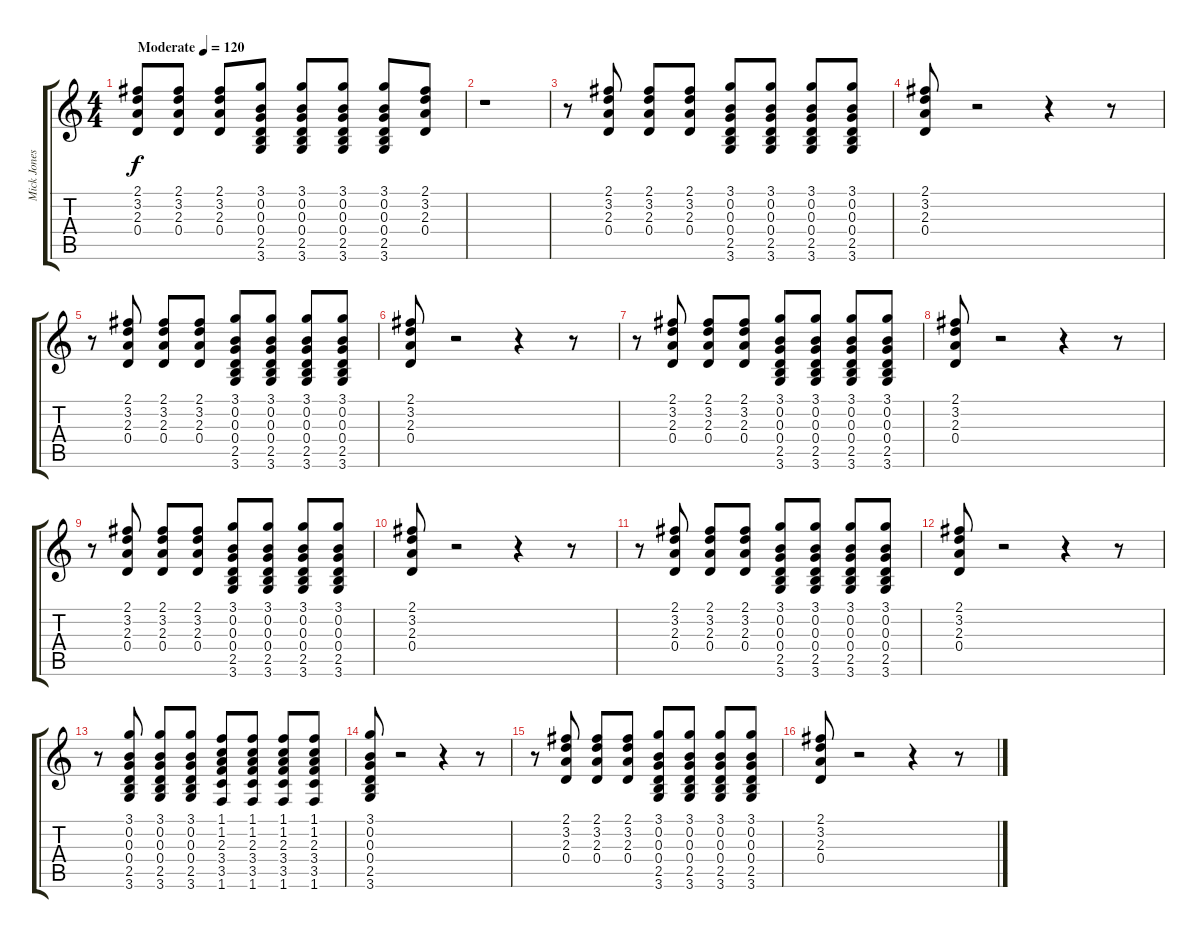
\track ("Mick Jones" "Mick Jones") {instrument distortionguitar}
\staff {score tabs}
\tuning (E4 B3 G3 D3 A2 E2) {hide}
\ts (4 4)
\tempo (120 "Moderate")
\clef g2
\ks c
(2.1 3.2 2.3 0.4).8{dy f instrument distortionguitar} (2.1 3.2 2.3 0.4).8 (2.1 3.2 2.3 0.4).8 (3.1 0.2 0.3 0.4 2.5 3.6).8 (3.1 0.2 0.3 0.4 2.5 3.6).8 (3.1 0.2 0.3 0.4 2.5 3.6).8 (3.1 0.2 0.3 0.4 2.5 3.6).8 (2.1 3.2 2.3 0.4).8 |
r.1 |
r.8 (2.1 3.2 2.3 0.4).8 (2.1 3.2 2.3 0.4).8 (2.1 3.2 2.3 0.4).8 (3.1 0.2 0.3 0.4 2.5 3.6).8 (3.1 0.2 0.3 0.4 2.5 3.6).8 (3.1 0.2 0.3 0.4 2.5 3.6).8 (3.1 0.2 0.3 0.4 2.5 3.6).8 |
(2.1 3.2 2.3 0.4).8 r.2 r.4 r.8 |
r.8 (2.1 3.2 2.3 0.4).8 (2.1 3.2 2.3 0.4).8 (2.1 3.2 2.3 0.4).8 (3.1 0.2 0.3 0.4 2.5 3.6).8 (3.1 0.2 0.3 0.4 2.5 3.6).8 (3.1 0.2 0.3 0.4 2.5 3.6).8 (3.1 0.2 0.3 0.4 2.5 3.6).8 |
(2.1 3.2 2.3 0.4).8 r.2 r.4 r.8 |
r.8 (2.1 3.2 2.3 0.4).8 (2.1 3.2 2.3 0.4).8 (2.1 3.2 2.3 0.4).8 (3.1 0.2 0.3 0.4 2.5 3.6).8 (3.1 0.2 0.3 0.4 2.5 3.6).8 (3.1 0.2 0.3 0.4 2.5 3.6).8 (3.1 0.2 0.3 0.4 2.5 3.6).8 |
(2.1 3.2 2.3 0.4).8 r.2 r.4 r.8 |
r.8 (2.1 3.2 2.3 0.4).8 (2.1 3.2 2.3 0.4).8 (2.1 3.2 2.3 0.4).8 (3.1 0.2 0.3 0.4 2.5 3.6).8 (3.1 0.2 0.3 0.4 2.5 3.6).8 (3.1 0.2 0.3 0.4 2.5 3.6).8 (3.1 0.2 0.3 0.4 2.5 3.6).8 |
(2.1 3.2 2.3 0.4).8 r.2 r.4 r.8 |
r.8 (2.1 3.2 2.3 0.4).8 (2.1 3.2 2.3 0.4).8 (2.1 3.2 2.3 0.4).8 (3.1 0.2 0.3 0.4 2.5 3.6).8 (3.1 0.2 0.3 0.4 2.5 3.6).8 (3.1 0.2 0.3 0.4 2.5 3.6).8 (3.1 0.2 0.3 0.4 2.5 3.6).8 |
(2.1 3.2 2.3 0.4).8 r.2 r.4 r.8 |
r.8 (3.1 0.2 0.3 0.4 2.5 3.6).8 (3.1 0.2 0.3 0.4 2.5 3.6).8 (3.1 0.2 0.3 0.4 2.5 3.6).8 (1.1 1.2 2.3 3.4 3.5 1.6).8 (1.1 1.2 2.3 3.4 3.5 1.6).8 (1.1 1.2 2.3 3.4 3.5 1.6).8 (1.1 1.2 2.3 3.4 3.5 1.6).8 |
(3.1 0.2 0.3 0.4 2.5 3.6).8 r.2 r.4 r.8 |
r.8 (2.1 3.2 2.3 0.4).8 (2.1 3.2 2.3 0.4).8 (2.1 3.2 2.3 0.4).8 (3.1 0.2 0.3 0.4 2.5 3.6).8 (3.1 0.2 0.3 0.4 2.5 3.6).8 (3.1 0.2 0.3 0.4 2.5 3.6).8 (3.1 0.2 0.3 0.4 2.5 3.6).8 |
(2.1 3.2 2.3 0.4).8 r.2 r.4 r.8
